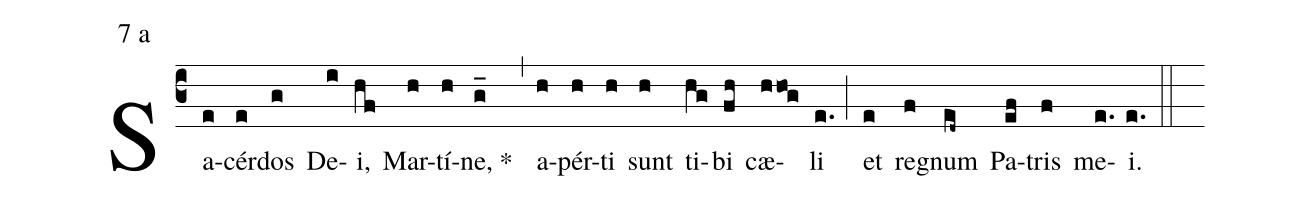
mode:7 a;
%%
(c3) Sa(e)cér(e)dos(g) De(i)i,(hf) Mar(h)tí(h)ne,(g_)  *()(,) a(h)pér(h)ti(h) sunt(h) ti(hg)bi(fh) cæ(hhog)li(e.) (;) et(e) re(f)gnum(ed~) Pa(ef)tris(f) me(e.)i.(e.) (::)
